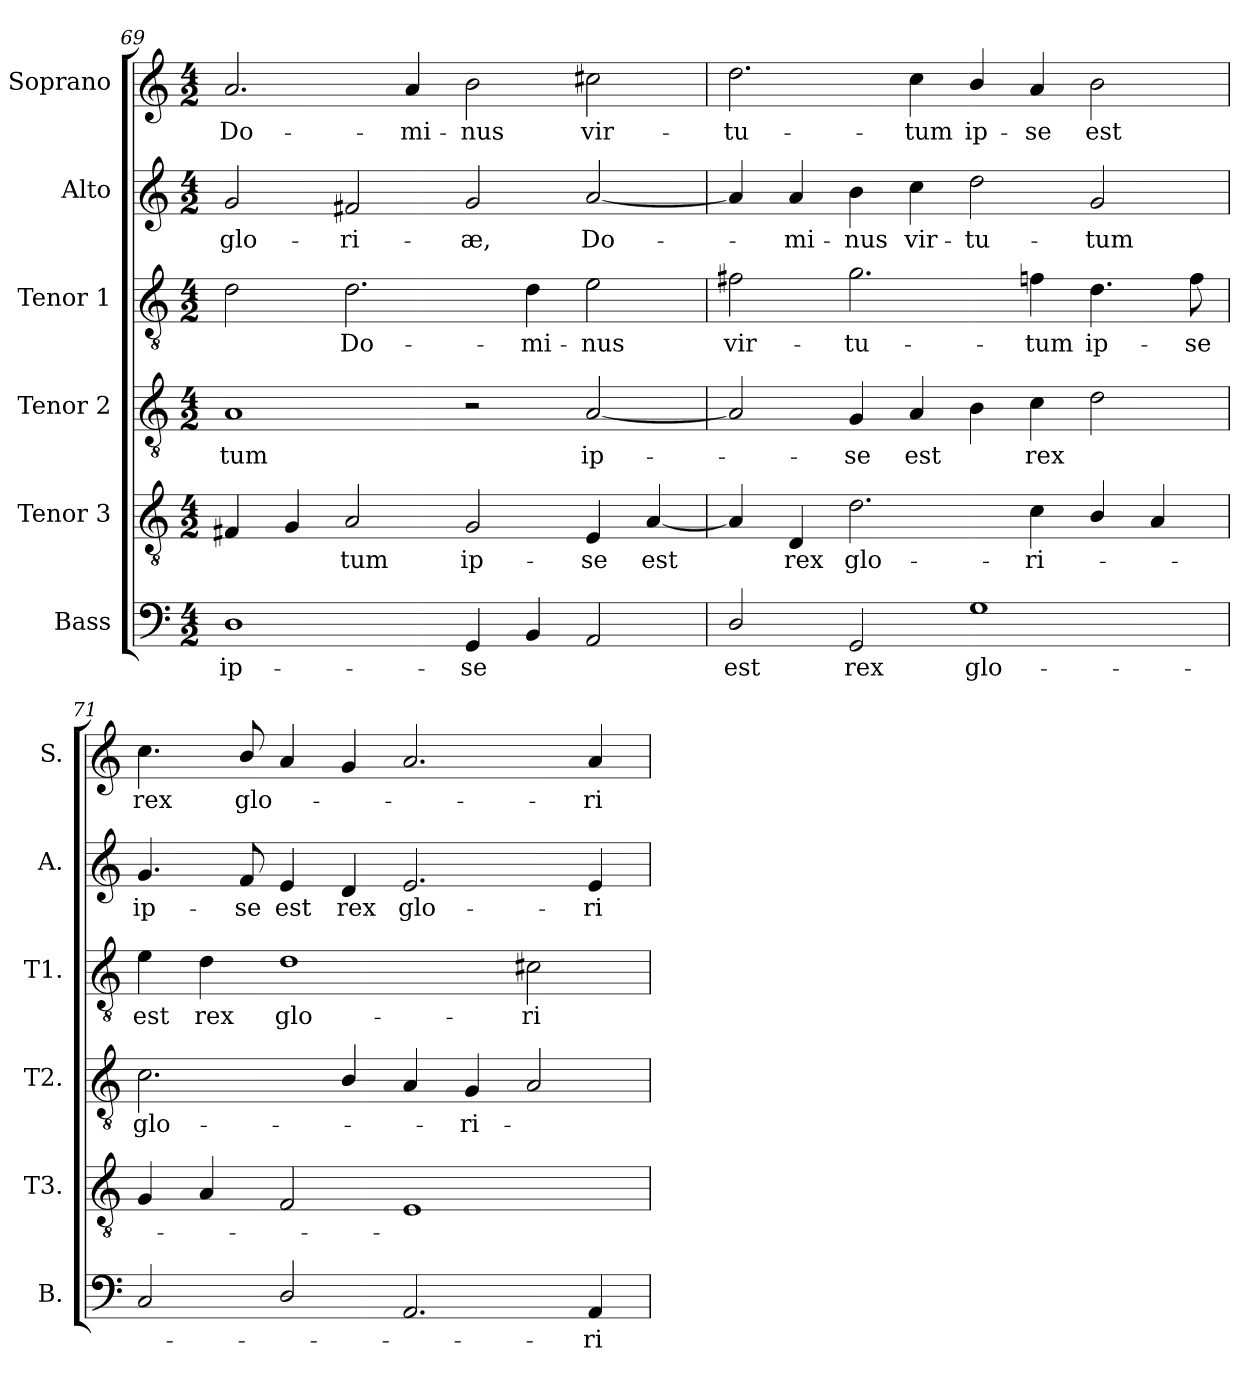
**kern	**text	**kern	**text	**kern	**text	**kern	**text	**kern	**text	**kern	**text
*part6	*part6	*part5	*part5	*part4	*part4	*part3	*part3	*part2	*part2	*part1	*part1
*staff6	*staff6	*staff5	*staff5	*staff4	*staff4	*staff3	*staff3	*staff2	*staff2	*staff1	*staff1
*I"Bass	*	*I"Tenor 3	*	*I"Tenor 2	*	*I"Tenor 1	*	*I"Alto	*	*I"Soprano	*
*I'B.	*	*I'T3.	*	*I'T2.	*	*I'T1.	*	*I'A.	*	*I'S.	*
!!LO:PB:g=z
*clefF4	*	*clefGv2	*	*clefGv2	*	*clefGv2	*	*clefG2	*	*clefG2	*
*	*	*ITrd7c12	*	*ITrd7c12	*	*ITrd7c12	*	*	*	*	*
*k[]	*	*k[]	*	*k[]	*	*k[]	*	*k[]	*	*k[]	*
*C:	*	*C:	*	*C:	*	*C:	*	*C:	*	*C:	*
*M4/2	*	*M4/2	*	*M4/2	*	*M4/2	*	*M4/2	*	*M4/2	*
=69	=69	=69	=69	=69	=69	=69	=69	=69	=69	=69	=69
!	!LO:LY:b:color=#000000	!	!	!	!	!	!	!	!	!	!
!	!	!	!	!	!LO:LY:b:color=#000000	!	!	!	!	!	!
!	!	!	!	!	!	!	!	!	!LO:LY:b:color=#000000	!	!
!	!	!	!	!	!	!	!	!	!	!	!LO:LY:b:color=#000000
1Di	ip-	4FF#Xi/	.	1AAi	-tum	2Di\	.	2gi/	glo-	2.ai/	Do-
.	.	4GGi/	.	.	.	.	.	.	.	.	.
!	!	!	!LO:LY:b:color=#000000	!	!	!	!	!	!	!	!
!	!	!	!	!	!	!	!LO:LY:b:color=#000000	!	!	!	!
!	!	!	!	!	!	!	!	!	!LO:LY:b:color=#000000	!	!
.	.	2AAi/	-tum	.	.	2.Di\	Do-	2f#Xi/	-ri-	.	.
!	!	!	!	!	!	!	!	!	!	!	!LO:LY:b:color=#000000
.	.	.	.	.	.	.	.	.	.	4ai/	-mi-
!	!LO:LY:b:color=#000000	!	!	!	!	!	!	!	!	!	!
!	!	!	!LO:LY:b:color=#000000	!	!	!	!	!	!	!	!
!	!	!	!	!	!	!	!	!	!LO:LY:b:color=#000000	!	!
!	!	!	!	!	!	!	!	!	!	!	!LO:LY:b:color=#000000
4GGi/	-se	2GGi/	ip-	2r	.	.	.	2gi/	-æ,	2bi\	-nus
!	!	!	!	!	!	!	!LO:LY:b:color=#000000	!	!	!	!
4BBi/	.	.	.	.	.	4Di\	-mi-	.	.	.	.
!	!	!	!LO:LY:b:color=#000000	!	!	!	!	!	!	!	!
!	!	!	!	!	!LO:LY:b:color=#000000	!	!	!	!	!	!
!	!	!	!	!	!	!	!LO:LY:b:color=#000000	!	!	!	!
!	!	!	!	!	!	!	!	!	!LO:LY:b:color=#000000	!	!
!	!	!	!	!	!	!	!	!	!	!	!LO:LY:b:color=#000000
2AAi/	.	4EEi/	-se	[2AAi/	ip-	2Ei\	-nus	[2ai/	Do-	2cc#Xi\	vir-
!	!	!	!LO:LY:b:color=#000000	!	!	!	!	!	!	!	!
.	.	[4AAi/	est	.	.	.	.	.	.	.	.
=70	=70	=70	=70	=70	=70	=70	=70	=70	=70	=70	=70
!	!LO:LY:b:color=#000000	!	!	!	!	!	!	!	!	!	!
!	!	!	!	!	!	!	!LO:LY:b:color=#000000	!	!	!	!
!	!	!	!	!	!	!	!	!	!	!	!LO:LY:b:color=#000000
2Di/	est	4AAi/]	.	2AAi/]	.	2F#Xi\	vir-	4ai/]	.	2.ddi\	-tu-
!	!	!	!LO:LY:b:color=#000000	!	!	!	!	!	!	!	!
!	!	!	!	!	!	!	!	!	!LO:LY:b:color=#000000	!	!
.	.	4DDi/	rex	.	.	.	.	4ai/	-mi-	.	.
!	!LO:LY:b:color=#000000	!	!	!	!	!	!	!	!	!	!
!	!	!	!LO:LY:b:color=#000000	!	!	!	!	!	!	!	!
!	!	!	!	!	!LO:LY:b:color=#000000	!	!	!	!	!	!
!	!	!	!	!	!	!	!LO:LY:b:color=#000000	!	!	!	!
!	!	!	!	!	!	!	!	!	!LO:LY:b:color=#000000	!	!
2GGi/	rex	2.Di\	glo-	4GGi/	-se	2.Gi\	-tu-	4bi\	-nus	.	.
!	!	!	!	!	!LO:LY:b:color=#000000	!	!	!	!	!	!
!	!	!	!	!	!	!	!	!	!LO:LY:b:color=#000000	!	!
!	!	!	!	!	!	!	!	!	!	!	!LO:LY:b:color=#000000
.	.	.	.	4AAi/	est	.	.	4cci\	vir-	4cci\	-tum
!	!LO:LY:b:color=#000000	!	!	!	!	!	!	!	!	!	!
!	!	!	!	!	!	!	!	!	!LO:LY:b:color=#000000	!	!
!	!	!	!	!	!	!	!	!	!	!	!LO:LY:b:color=#000000
1Gi	glo-	.	.	4BBi\	.	.	.	2ddi\	-tu-	4bi/	ip-
!	!	!	!LO:LY:b:color=#000000	!	!	!	!	!	!	!	!
!	!	!	!	!	!LO:LY:b:color=#000000	!	!	!	!	!	!
!	!	!	!	!	!	!	!LO:LY:b:color=#000000	!	!	!	!
!	!	!	!	!	!	!	!	!	!	!	!LO:LY:b:color=#000000
.	.	4Ci\	-ri-	4Ci\	rex	4Fni\	-tum	.	.	4ai/	-se
!	!	!	!	!	!	!	!LO:LY:b:color=#000000	!	!	!	!
!	!	!	!	!	!	!	!	!	!LO:LY:b:color=#000000	!	!
!	!	!	!	!	!	!	!	!	!	!	!LO:LY:b:color=#000000
.	.	4BBi/	.	2Di\	.	4.Di\	ip-	2gi/	-tum	2bi\	est
.	.	4AAi/	.	.	.	.	.	.	.	.	.
!	!	!	!	!	!	!	!LO:LY:b:color=#000000	!	!	!	!
.	.	.	.	.	.	8Fi\	-se	.	.	.	.
=71	=71	=71	=71	=71	=71	=71	=71	=71	=71	=71	=71
!	!	!	!	!	!LO:LY:b:color=#000000	!	!	!	!	!	!
!	!	!	!	!	!	!	!LO:LY:b:color=#000000	!	!	!	!
!	!	!	!	!	!	!	!	!	!LO:LY:b:color=#000000	!	!
!	!	!	!	!	!	!	!	!	!	!	!LO:LY:b:color=#000000
2Ci/	.	4GGi/	.	2.Ci\	glo-	4Ei\	est	4.gi/	ip-	4.cci\	rex
!	!	!	!	!	!	!	!LO:LY:b:color=#000000	!	!	!	!
.	.	4AAi/	.	.	.	4Di\	rex	.	.	.	.
!	!	!	!	!	!	!	!	!	!LO:LY:b:color=#000000	!	!
!	!	!	!	!	!	!	!	!	!	!	!LO:LY:b:color=#000000
.	.	.	.	.	.	.	.	8fi/	-se	8bi/	glo-
!	!	!	!	!	!	!	!LO:LY:b:color=#000000	!	!	!	!
!	!	!	!	!	!	!	!	!	!LO:LY:b:color=#000000	!	!
2Di/	.	2FFi/	.	.	.	1Di	glo-	4ei/	est	4ai/	.
!	!	!	!	!	!	!	!	!	!LO:LY:b:color=#000000	!	!
.	.	.	.	4BBi/	.	.	.	4di/	rex	4gi/	.
!	!	!	!	!	!	!	!	!	!LO:LY:b:color=#000000	!	!
2.AAi/	.	1EEi	.	4AAi/	.	.	.	2.ei/	glo-	2.ai/	.
!	!	!	!	!	!LO:LY:b:color=#000000	!	!	!	!	!	!
.	.	.	.	4GGi/	-ri-	.	.	.	.	.	.
!	!	!	!	!	!	!	!LO:LY:b:color=#000000	!	!	!	!
.	.	.	.	2AAi/	.	2C#Xi\	-ri-	.	.	.	.
!	!LO:LY:b:color=#000000	!	!	!	!	!	!	!	!	!	!
!	!	!	!	!	!	!	!	!	!LO:LY:b:color=#000000	!	!
!	!	!	!	!	!	!	!	!	!	!	!LO:LY:b:color=#000000
4AAi/	-ri-	.	.	.	.	.	.	4ei/	-ri-	4ai/	-ri-
=	=	=	=	=	=	=	=	=	=	=	=
*-	*-	*-	*-	*-	*-	*-	*-	*-	*-	*-	*-
